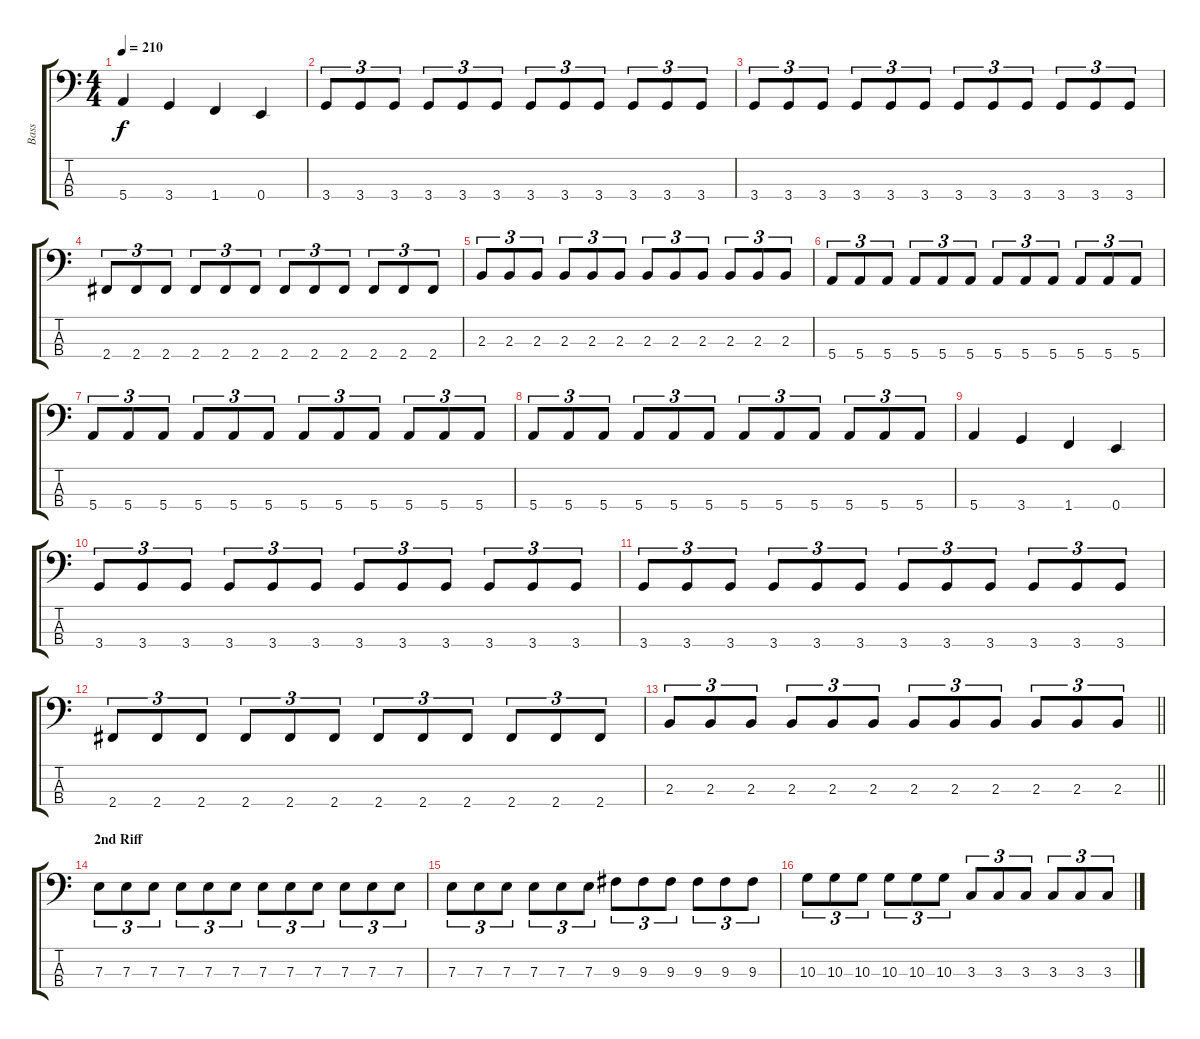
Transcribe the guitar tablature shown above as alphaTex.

\track ("Bass" "Bass") {instrument electricbasspick}
\staff {score tabs}
\tuning (G2 D2 A1 E1) {hide}
\ts (4 4)
\tempo 210
\clef f4
\ks c
5.4.4{dy f} 3.4.4 1.4.4 0.4.4 |
3.4.8{tu (3 2)} 3.4.8{tu (3 2)} 3.4.8{tu (3 2)} 3.4.8{tu (3 2)} 3.4.8{tu (3 2)} 3.4.8{tu (3 2)} 3.4.8{tu (3 2)} 3.4.8{tu (3 2)} 3.4.8{tu (3 2)} 3.4.8{tu (3 2)} 3.4.8{tu (3 2)} 3.4.8{tu (3 2)} |
3.4.8{tu (3 2)} 3.4.8{tu (3 2)} 3.4.8{tu (3 2)} 3.4.8{tu (3 2)} 3.4.8{tu (3 2)} 3.4.8{tu (3 2)} 3.4.8{tu (3 2)} 3.4.8{tu (3 2)} 3.4.8{tu (3 2)} 3.4.8{tu (3 2)} 3.4.8{tu (3 2)} 3.4.8{tu (3 2)} |
2.4.8{tu (3 2)} 2.4.8{tu (3 2)} 2.4.8{tu (3 2)} 2.4.8{tu (3 2)} 2.4.8{tu (3 2)} 2.4.8{tu (3 2)} 2.4.8{tu (3 2)} 2.4.8{tu (3 2)} 2.4.8{tu (3 2)} 2.4.8{tu (3 2)} 2.4.8{tu (3 2)} 2.4.8{tu (3 2)} |
2.3.8{tu (3 2)} 2.3.8{tu (3 2)} 2.3.8{tu (3 2)} 2.3.8{tu (3 2)} 2.3.8{tu (3 2)} 2.3.8{tu (3 2)} 2.3.8{tu (3 2)} 2.3.8{tu (3 2)} 2.3.8{tu (3 2)} 2.3.8{tu (3 2)} 2.3.8{tu (3 2)} 2.3.8{tu (3 2)} |
5.4.8{tu (3 2)} 5.4.8{tu (3 2)} 5.4.8{tu (3 2)} 5.4.8{tu (3 2)} 5.4.8{tu (3 2)} 5.4.8{tu (3 2)} 5.4.8{tu (3 2)} 5.4.8{tu (3 2)} 5.4.8{tu (3 2)} 5.4.8{tu (3 2)} 5.4.8{tu (3 2)} 5.4.8{tu (3 2)} |
5.4.8{tu (3 2)} 5.4.8{tu (3 2)} 5.4.8{tu (3 2)} 5.4.8{tu (3 2)} 5.4.8{tu (3 2)} 5.4.8{tu (3 2)} 5.4.8{tu (3 2)} 5.4.8{tu (3 2)} 5.4.8{tu (3 2)} 5.4.8{tu (3 2)} 5.4.8{tu (3 2)} 5.4.8{tu (3 2)} |
5.4.8{tu (3 2)} 5.4.8{tu (3 2)} 5.4.8{tu (3 2)} 5.4.8{tu (3 2)} 5.4.8{tu (3 2)} 5.4.8{tu (3 2)} 5.4.8{tu (3 2)} 5.4.8{tu (3 2)} 5.4.8{tu (3 2)} 5.4.8{tu (3 2)} 5.4.8{tu (3 2)} 5.4.8{tu (3 2)} |
5.4.4 3.4.4 1.4.4 0.4.4 |
3.4.8{tu (3 2)} 3.4.8{tu (3 2)} 3.4.8{tu (3 2)} 3.4.8{tu (3 2)} 3.4.8{tu (3 2)} 3.4.8{tu (3 2)} 3.4.8{tu (3 2)} 3.4.8{tu (3 2)} 3.4.8{tu (3 2)} 3.4.8{tu (3 2)} 3.4.8{tu (3 2)} 3.4.8{tu (3 2)} |
3.4.8{tu (3 2)} 3.4.8{tu (3 2)} 3.4.8{tu (3 2)} 3.4.8{tu (3 2)} 3.4.8{tu (3 2)} 3.4.8{tu (3 2)} 3.4.8{tu (3 2)} 3.4.8{tu (3 2)} 3.4.8{tu (3 2)} 3.4.8{tu (3 2)} 3.4.8{tu (3 2)} 3.4.8{tu (3 2)} |
2.4.8{tu (3 2)} 2.4.8{tu (3 2)} 2.4.8{tu (3 2)} 2.4.8{tu (3 2)} 2.4.8{tu (3 2)} 2.4.8{tu (3 2)} 2.4.8{tu (3 2)} 2.4.8{tu (3 2)} 2.4.8{tu (3 2)} 2.4.8{tu (3 2)} 2.4.8{tu (3 2)} 2.4.8{tu (3 2)} |
\barLineRight lightlight
2.3.8{tu (3 2)} 2.3.8{tu (3 2)} 2.3.8{tu (3 2)} 2.3.8{tu (3 2)} 2.3.8{tu (3 2)} 2.3.8{tu (3 2)} 2.3.8{tu (3 2)} 2.3.8{tu (3 2)} 2.3.8{tu (3 2)} 2.3.8{tu (3 2)} 2.3.8{tu (3 2)} 2.3.8{tu (3 2)} |
\section ("" "2nd Riff")
7.3.8{tu (3 2)} 7.3.8{tu (3 2)} 7.3.8{tu (3 2)} 7.3.8{tu (3 2)} 7.3.8{tu (3 2)} 7.3.8{tu (3 2)} 7.3.8{tu (3 2)} 7.3.8{tu (3 2)} 7.3.8{tu (3 2)} 7.3.8{tu (3 2)} 7.3.8{tu (3 2)} 7.3.8{tu (3 2)} |
7.3.8{tu (3 2)} 7.3.8{tu (3 2)} 7.3.8{tu (3 2)} 7.3.8{tu (3 2)} 7.3.8{tu (3 2)} 7.3.8{tu (3 2)} 9.3.8{tu (3 2)} 9.3.8{tu (3 2)} 9.3.8{tu (3 2)} 9.3.8{tu (3 2)} 9.3.8{tu (3 2)} 9.3.8{tu (3 2)} |
10.3.8{tu (3 2)} 10.3.8{tu (3 2)} 10.3.8{tu (3 2)} 10.3.8{tu (3 2)} 10.3.8{tu (3 2)} 10.3.8{tu (3 2)} 3.3.8{tu (3 2)} 3.3.8{tu (3 2)} 3.3.8{tu (3 2)} 3.3.8{tu (3 2)} 3.3.8{tu (3 2)} 3.3.8{tu (3 2)}
